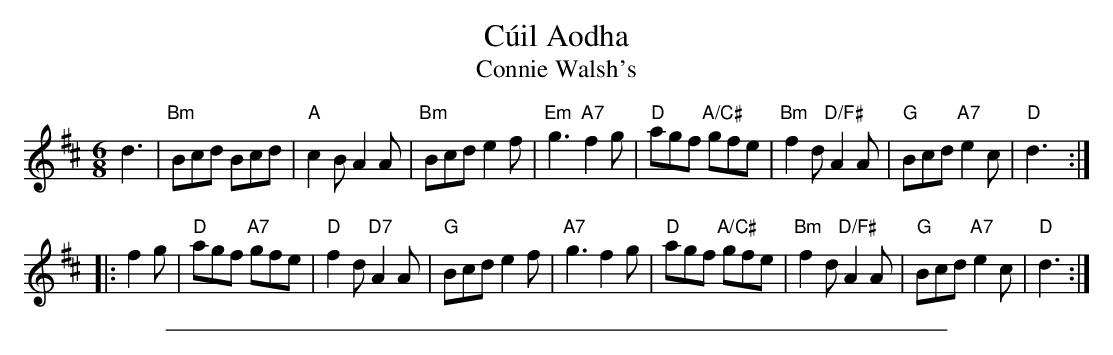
X:1
T: C\'uil Aodha
T: Connie Walsh's
M:6/8
L:1/8
K:D Major
d3 |\
"Bm"Bcd Bcd | "A"c2B A2A | "Bm"Bcd e2f | "Em"g3 "A7"f2g |\
"D"agf "A/C#"gfe | "Bm"f2d "D/F#"A2A | "G"Bcd "A7"e2c | "D"d3 :|
|: f2g |\
"D"agf "A7"gfe | "D"f2d "D7"A2A | "G"Bcd e2f | "A7"g3 f2g |\
"D"agf "A/C#"gfe | "Bm"f2d "D/F#"A2A | "G"Bcd "A7"e2c | "D"d3 :|
